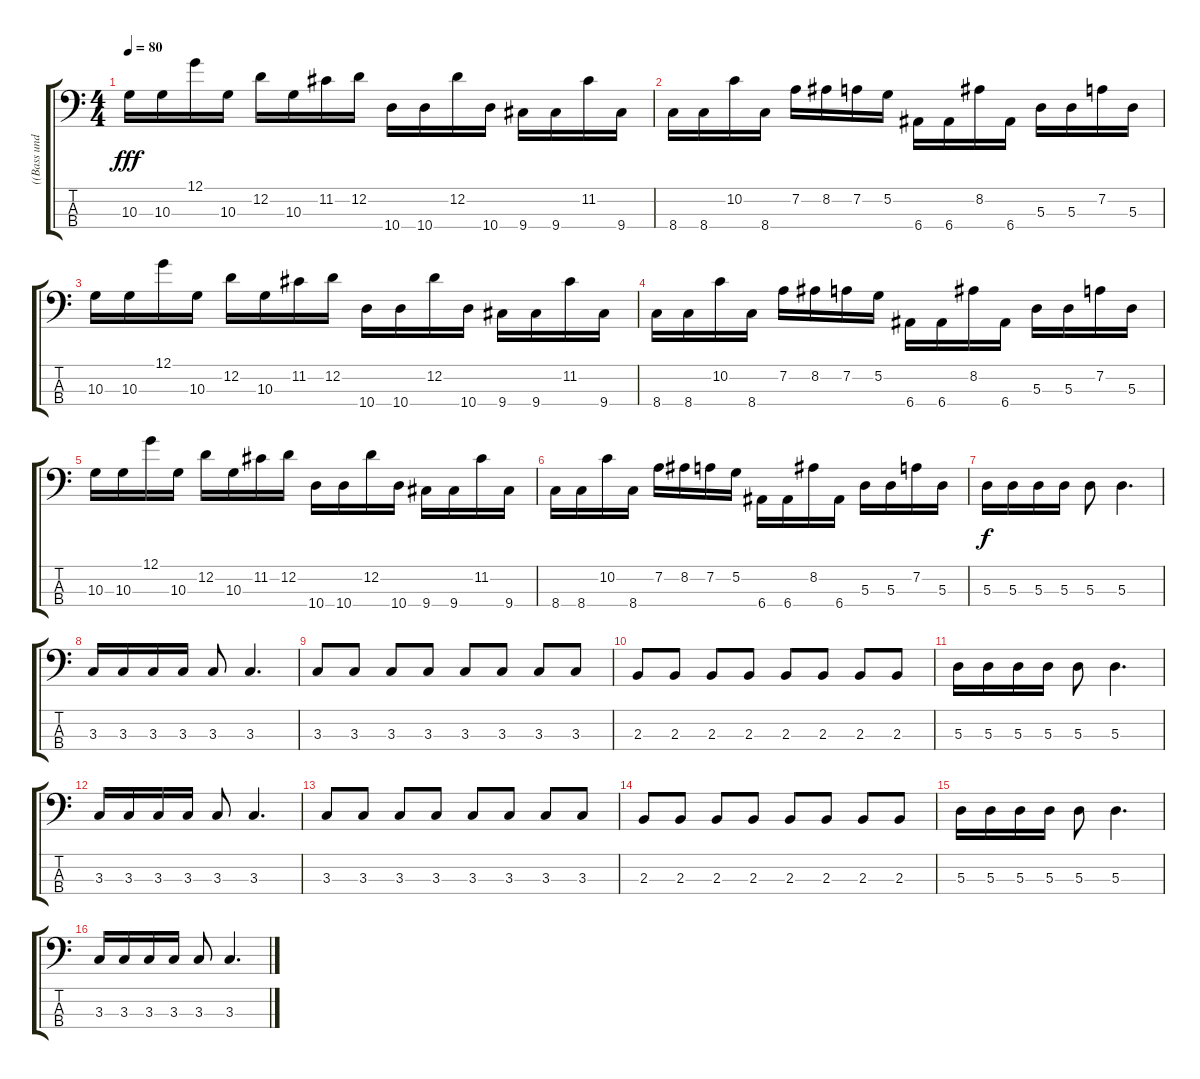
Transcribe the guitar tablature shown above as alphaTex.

\track ("((Bass underlie))" "((Bass und") {instrument electricbassfinger}
\staff {score tabs}
\tuning (G2 D2 A1 E1) {hide}
\ts (4 4)
\tempo 80
\clef f4
\ks c
10.3.16{dy fff} 10.3.16 12.1.16 10.3.16 12.2.16 10.3.16 11.2.16 12.2.16 10.4.16 10.4.16 12.2.16 10.4.16 9.4.16 9.4.16 11.2.16 9.4.16 |
8.4.16 8.4.16 10.2.16 8.4.16 7.2.16 8.2.16 7.2.16 5.2.16 6.4.16 6.4.16 8.2.16 6.4.16 5.3.16 5.3.16 7.2.16 5.3.16 |
10.3.16 10.3.16 12.1.16 10.3.16 12.2.16 10.3.16 11.2.16 12.2.16 10.4.16 10.4.16 12.2.16 10.4.16 9.4.16 9.4.16 11.2.16 9.4.16 |
8.4.16 8.4.16 10.2.16 8.4.16 7.2.16 8.2.16 7.2.16 5.2.16 6.4.16 6.4.16 8.2.16 6.4.16 5.3.16 5.3.16 7.2.16 5.3.16 |
10.3.16 10.3.16 12.1.16 10.3.16 12.2.16 10.3.16 11.2.16 12.2.16 10.4.16 10.4.16 12.2.16 10.4.16 9.4.16 9.4.16 11.2.16 9.4.16 |
8.4.16 8.4.16 10.2.16 8.4.16 7.2.16 8.2.16 7.2.16 5.2.16 6.4.16 6.4.16 8.2.16 6.4.16 5.3.16 5.3.16 7.2.16 5.3.16 |
5.3.16{dy f} 5.3.16 5.3.16 5.3.16 5.3.8 5.3.4{d} |
3.3.16 3.3.16 3.3.16 3.3.16 3.3.8 3.3.4{d} |
3.3.8 3.3.8 3.3.8 3.3.8 3.3.8 3.3.8 3.3.8 3.3.8 |
2.3.8 2.3.8 2.3.8 2.3.8 2.3.8 2.3.8 2.3.8 2.3.8 |
5.3.16 5.3.16 5.3.16 5.3.16 5.3.8 5.3.4{d} |
3.3.16 3.3.16 3.3.16 3.3.16 3.3.8 3.3.4{d} |
3.3.8 3.3.8 3.3.8 3.3.8 3.3.8 3.3.8 3.3.8 3.3.8 |
2.3.8 2.3.8 2.3.8 2.3.8 2.3.8 2.3.8 2.3.8 2.3.8 |
5.3.16 5.3.16 5.3.16 5.3.16 5.3.8 5.3.4{d} |
3.3.16 3.3.16 3.3.16 3.3.16 3.3.8 3.3.4{d}
